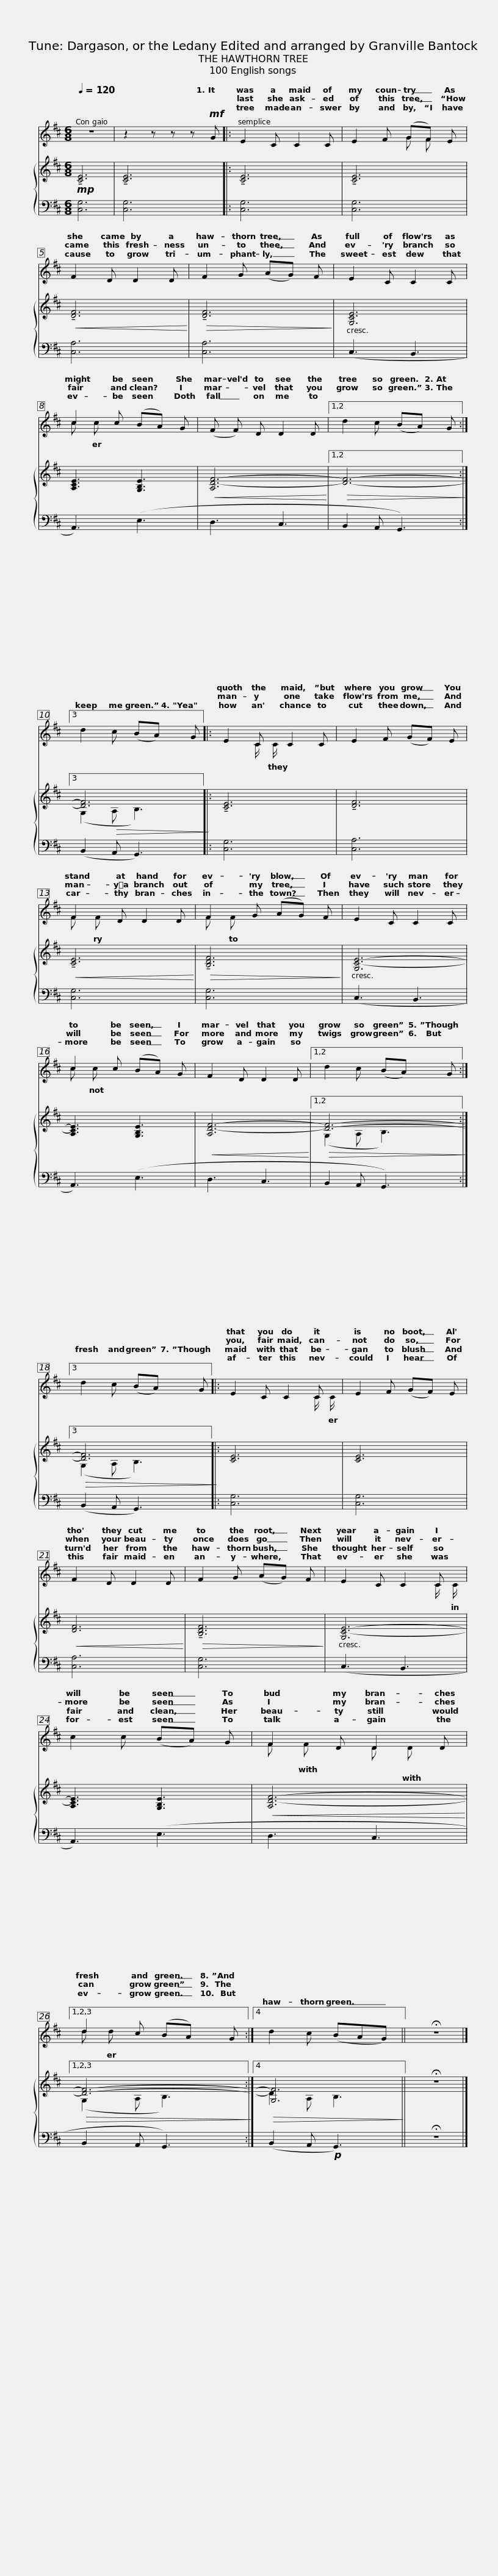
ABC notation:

X:1
%%score ( 1 2 ) { ( 3 5 ) | 4 }
L:1/8
Q:1/4=120
M:6/8
I:linebreak $
K:D
V:1 treble
V:2 treble
V:3 treble
V:5 treble
V:4 bass
V:1
 z6 | z2 z z z!mf! G |: E2 C C2 C | E2 F (GF) E |$ F2 D D2 D | %5
 F2 G (AG) F | E2 C C2 C |$ c2 c (BA) G | (F F) D D2 D |1,2 d2 c (BA) G :|3 %10
 d2 c (BA) G |:$ E2 C C2 C | E2 F (GF) E | F2 D D2 D |$ F2 G (AG) F | %15
 E2 C C2 C | c2 c (BA) G |$ F2 D D2 D |1,2 d2 c (BA) G :|3 d2 c (BA) G |:$ %20
 E2 C C2 C | E2 F (GF) E | F2 D D2 D |$ F2 G (AG) F | E2 C C2 C | %25
 c2 c (BA) G |$ F2 D D2 D |1,2,3 d2 c (BA) G :|4 d2 c (BAG) || !fermata!z6 |] %30
V:2
 x6 | x6 |: x6 | x3 G F x |$ x6 | %5
 x6 | x6 |$ c c x4 | x6 |1,2 x6 :|3 %10
 x6 |:$ x2 C/ C/ x3 | x6 | F F x4 |$ F F x4 | %15
 x6 | c c x4 |$ x6 |1,2 x6 :|3 x6 |:$ %20
 x5 C/ C/ | x6 | x6 |$ x6 | x5 C/ C/ | %25
 x6 |$ F F x D D x |1,2,3 d d x4 :|4 x6 || x6 |] %30
V:3
!mp! !tenuto![CE]6 | !tenuto![CE]6 |: !tenuto![CE]6 | !tenuto![CE]6 |$!<(! !tenuto![DF]6!<)! | %5
!>(! !tenuto![DF]6!>)! | [G,CE]6 |$ [A,CE]3 [G,B,E]3 |!<(! [A,D-F-]6!<)! |1,2!>(! [DF]6-!>)! :|3 %10
 [DF]6 |:$ !tenuto![CE]6 | !tenuto![DF]6 |!<(! !tenuto![CE]6!<)! |$!>(! !tenuto![B,DF]6!>)! | %15
 [G,C-E-]6 | [A,CE]3 [G,B,E]3 |$!<(! [A,D-F-]6!<)! |1,2!>(! [DF]6-!>)! :|3!>(! [DF]6!>)! |:$ %20
 [CE]6 | [CE]6 |!<(! [DF]6!<)! |$!>(! !tenuto![B,DF]6!>)! | [G,C-E-]6 | %25
 [A,CE]3 [G,B,E]3 |$!<(! [A,D-F-]6!<)! |1,2,3!>(! [DF]6-!>)! :|4!>(! [G,F]6!>)! || !fermata!z6 |] %30
V:4
 [C,G,]6 | [C,G,]6 |: [C,G,]6 | [C,G,]6 |$ [C,A,]6 | %5
 [C,A,]6 | (C,3 B,,3 |$ A,,3) (E,3 | D,3 C,3 |1,2 B,,2 A,, G,,3) :|3 %10
 (B,,2 A,, G,,3) |:$ [C,G,]6 | [C,A,]6 | [C,G,]6 |$ [C,G,]6 | %15
 (C,3 B,,3 | A,,3) (E,3 |$ D,3 C,3 |1,2 B,,2 A,, G,,3) :|3 (B,,2 A,, G,,3) |:$ %20
 [C,G,]6 | [C,G,]6 | [C,A,]6 |$ [C,G,]6 | (C,3 B,,3 | %25
 A,,3) (E,3 |$ D,3 C,3 |1,2,3 B,,2 A,, G,,3) :|4 (B,,2 A,,!p! G,,3) || !fermata!z6 |] %30
V:5
 x6 | x6 |: x6 | x6 |$ x6 | %5
 x6 | x6 |$ x6 | x6 |1,2 x6 :|3 %10
 (G,2!>(! A, B,3)!>)! |:$ x6 | x6 | x6 |$ x6 | %15
 x6 | x6 |$ x6 |1,2 (G,2 A, B,3) :|3 (G,2 A, B,3) |:$ %20
 x6 | x6 | x6 |$ x6 | x6 | %25
 x6 |$ x6 |1,2,3 (G,2 A, B,3) :|4 D2 A, B,3 || x6 |] %30
